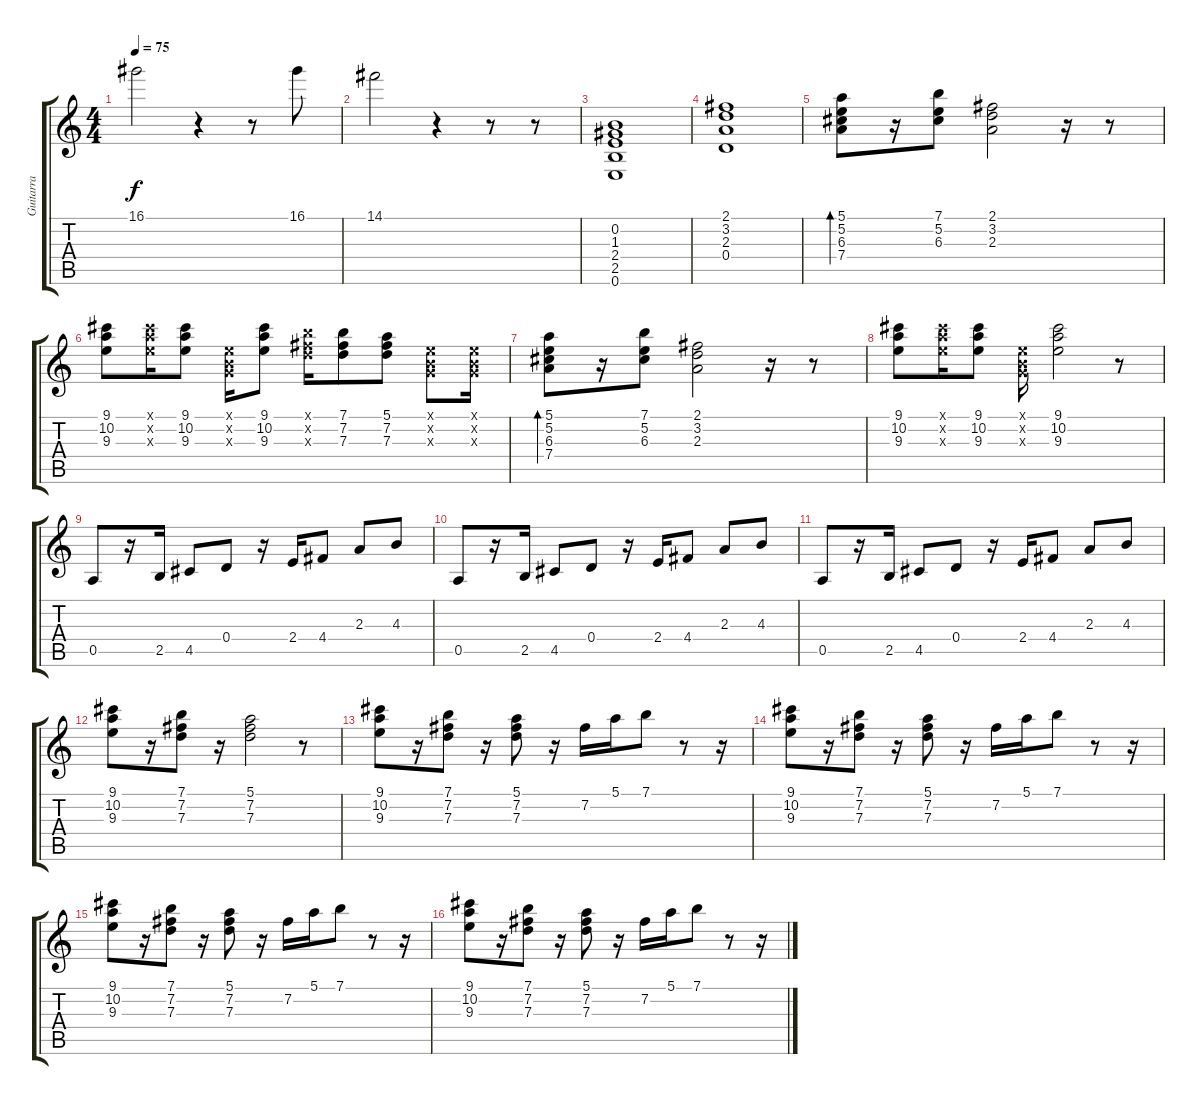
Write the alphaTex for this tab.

\track ("Guitarra" "Guitarra") {instrument overdrivenguitar}
\staff {score tabs}
\tuning (E4 B3 G3 D3 A2 E2) {hide}
\ts (4 4)
\tempo 75
\clef g2
\ks c
16.1.2{dy f} r.4 r.8 16.1.8 |
14.1.2 r.4 r.8 r.8 |
(0.2 1.3 2.4 2.5 0.6).1 |
(2.1 3.2 2.3 0.4).1 |
(5.1 5.2 6.3 7.4).8{bd 60} r.16 (7.1 5.2 6.3).8 (2.1 3.2 2.3).2 r.16 r.8 |
(9.1 10.2 9.3).8 (9.1{x} 10.2{x} 9.3{x}).16 (9.1 10.2 9.3).8 (0.1{x} 0.2{x} 0.3{x}).16 (9.1 10.2 9.3).8 (7.1{x} 7.2{x} 7.3{x}).16 (7.1 7.2 7.3).8 (5.1 7.2 7.3).8 (0.1{x} 0.2{x} 0.3{x}).8 (0.1{x} 0.2{x} 0.3{x}).16 |
(5.1 5.2 6.3 7.4).8{bd 60} r.16 (7.1 5.2 6.3).8 (2.1 3.2 2.3).2 r.16 r.8 |
(9.1 10.2 9.3).8 (9.1{x} 10.2{x} 9.3{x}).16 (9.1 10.2 9.3).8 (0.1{x} 0.2{x} 0.3{x}).16 (9.1 10.2 9.3).2 r.8 |
0.5.8 r.16 2.5.16 4.5.8 0.4.8 r.16 2.4.16 4.4.8 2.3.8 4.3.8 |
0.5.8 r.16 2.5.16 4.5.8 0.4.8 r.16 2.4.16 4.4.8 2.3.8 4.3.8 |
0.5.8 r.16 2.5.16 4.5.8 0.4.8 r.16 2.4.16 4.4.8 2.3.8 4.3.8 |
(9.1 10.2 9.3).8{volume 12} r.16 (7.1 7.2 7.3).8 r.16 (5.1 7.2 7.3).2 r.8 |
(9.1 10.2 9.3).8 r.16 (7.1 7.2 7.3).8 r.16 (5.1 7.2 7.3).8 r.16 7.2.16 5.1.16 7.1.8 r.8 r.16 |
(9.1 10.2 9.3).8 r.16 (7.1 7.2 7.3).8 r.16 (5.1 7.2 7.3).8 r.16 7.2.16 5.1.16 7.1.8 r.8 r.16 |
(9.1 10.2 9.3).8 r.16 (7.1 7.2 7.3).8 r.16 (5.1 7.2 7.3).8 r.16 7.2.16 5.1.16 7.1.8 r.8 r.16 |
(9.1 10.2 9.3).8 r.16 (7.1 7.2 7.3).8 r.16 (5.1 7.2 7.3).8 r.16 7.2.16 5.1.16 7.1.8 r.8 r.16
